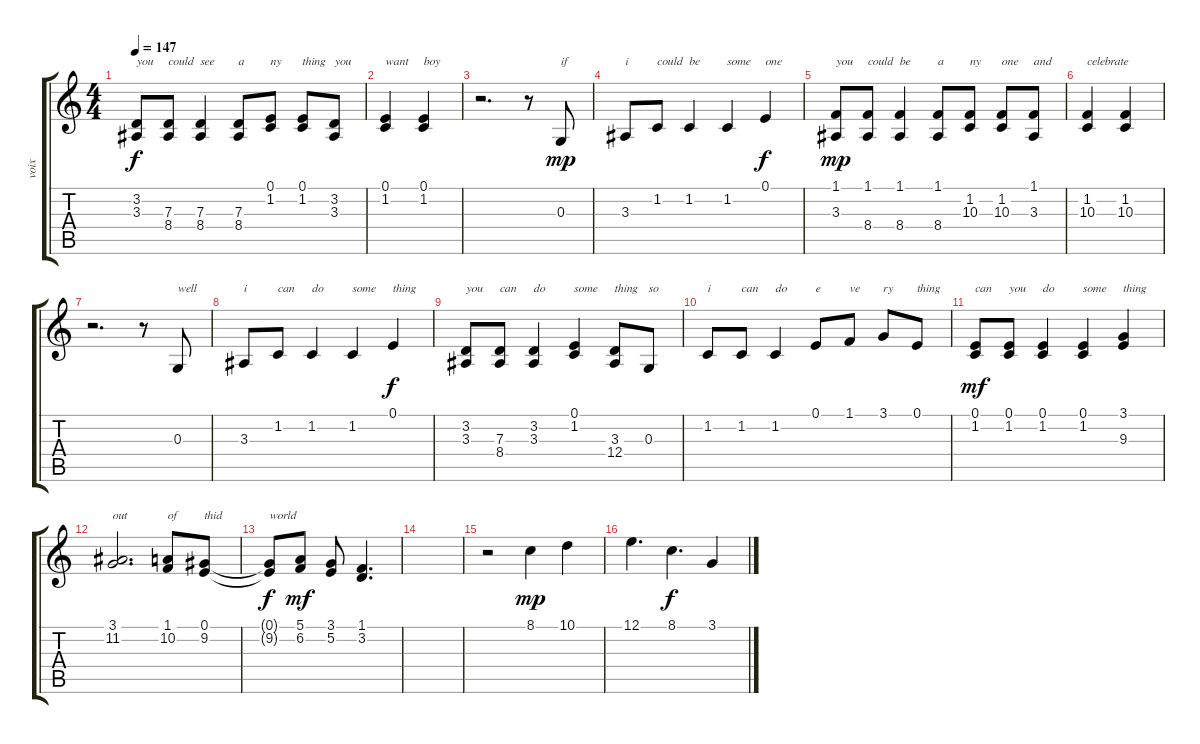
\track ("voix" "voix") {instrument piccolo}
\staff {score tabs}
\tuning (E4 B3 G3 D3 A2 E2) {hide}
\ts (4 4)
\tempo 147
\clef g2
\ks c
(3.2 3.3).8{txt "you" dy f} (7.3 8.4).8{txt "could"} (7.3 8.4).4{txt "see"} (7.3 8.4).8{txt "a"} (0.1 1.2).8{txt "ny"} (0.1 1.2).8{txt "thing"} (3.2 3.3).8{txt "you"} |
(0.1 1.2).4{txt "want"} (0.1 1.2).4{txt "boy"} |
r.2{d} r.8 0.3.8{txt "if" dy mp} |
3.3.8{txt "i"} 1.2.8{txt "could"} 1.2.4{txt "be"} 1.2.4{txt "some"} 0.1.4{txt "one" dy f} |
(1.1 3.3).8{txt "you" dy mp} (1.1 8.4).8{txt "could"} (1.1 8.4).4{txt "be"} (1.1 8.4).8{txt "a"} (1.2 10.3).8{txt "ny"} (1.2 10.3).8{txt "one"} (1.1 3.3).8{txt "and"} |
(1.2 10.3).4{txt "celebrate"} (1.2 10.3).4 |
r.2{d} r.8 0.3.8{txt "well"} |
3.3.8{txt "i"} 1.2.8{txt "can"} 1.2.4{txt "do"} 1.2.4{txt "some"} 0.1.4{txt "thing" dy f} |
(3.2 3.3).8{txt "you"} (7.3 8.4).8{txt "can"} (3.2 3.3).4{txt "do"} (0.1 1.2).4{txt "some"} (3.3 12.4).8{txt "thing"} 0.3.8{txt "so"} |
1.2.8{txt "i"} 1.2.8{txt "can"} 1.2.4{txt "do"} 0.1.8{txt "e"} 1.1.8{txt "ve"} 3.1.8{txt "ry"} 0.1.8{txt "thing"} |
(0.1 1.2).8{txt "can" dy mf} (0.1 1.2).8{txt "you"} (0.1 1.2).4{txt "do"} (0.1 1.2).4{txt "some"} (3.1 9.3).4{txt "thing"} |
(3.1 11.2).2{d txt "out"} (1.1 10.2).8{txt "of"} (0.1 9.2).8{txt "thid"} |
(0.1{t} 9.2{t}).8{txt "world" dy f} (5.1 6.2).8{dy mf} (3.1 5.2).8 (1.1 3.2).4{d} |
|
r.2 8.1.4{dy mp} 10.1.4 |
12.1.4{d} 8.1.4{d dy f} 3.1.4
